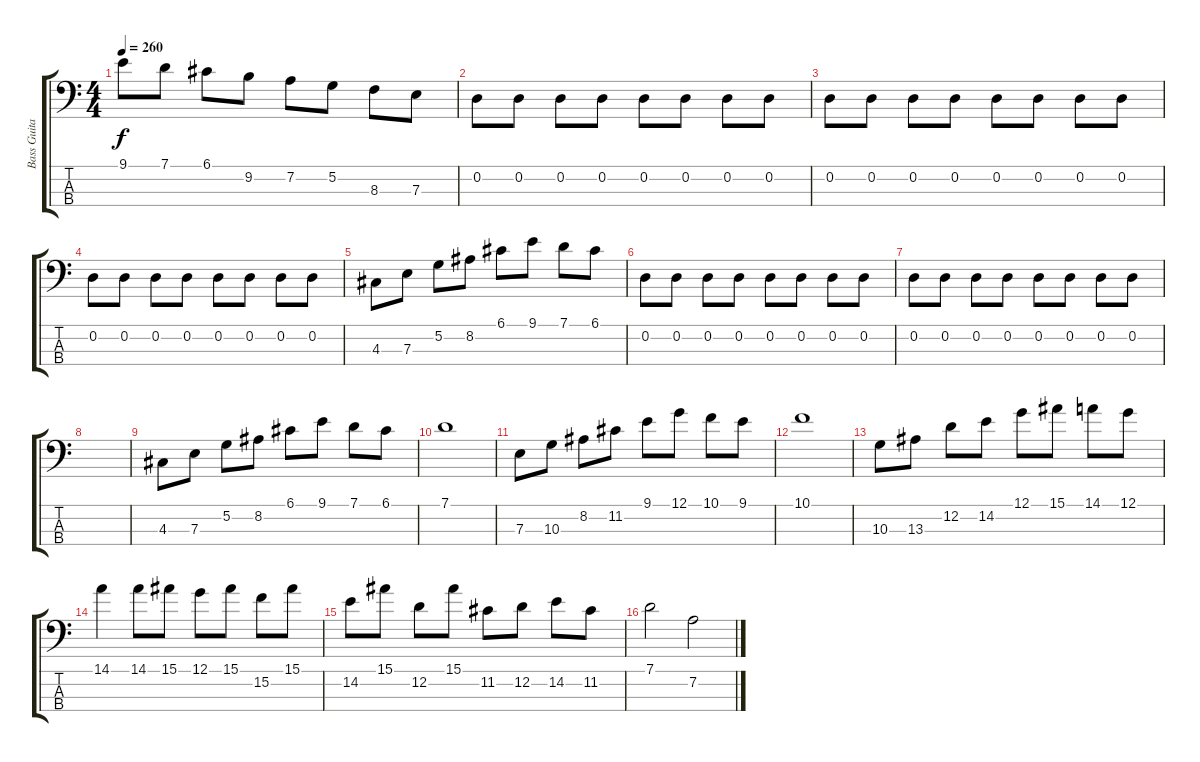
\track ("Bass Guitar" "Bass Guita") {instrument electricbassfinger}
\staff {score tabs}
\tuning (G2 D2 A1 E1) {hide}
\ts (4 4)
\tempo 260
\clef f4
\ks c
9.1.8{dy f} 7.1.8 6.1.8 9.2.8 7.2.8 5.2.8 8.3.8 7.3.8 |
0.2.8 0.2.8 0.2.8 0.2.8 0.2.8 0.2.8 0.2.8 0.2.8 |
0.2.8 0.2.8 0.2.8 0.2.8 0.2.8 0.2.8 0.2.8 0.2.8 |
0.2.8 0.2.8 0.2.8 0.2.8 0.2.8 0.2.8 0.2.8 0.2.8 |
4.3.8 7.3.8 5.2.8 8.2.8 6.1.8 9.1.8 7.1.8 6.1.8 |
0.2.8 0.2.8 0.2.8 0.2.8 0.2.8 0.2.8 0.2.8 0.2.8 |
0.2.8 0.2.8 0.2.8 0.2.8 0.2.8 0.2.8 0.2.8 0.2.8 |
|
4.3.8 7.3.8 5.2.8 8.2.8 6.1.8 9.1.8 7.1.8 6.1.8 |
7.1.1 |
7.3.8 10.3.8 8.2.8 11.2.8 9.1.8 12.1.8 10.1.8 9.1.8 |
10.1.1 |
10.3.8 13.3.8 12.2.8 14.2.8 12.1.8 15.1.8 14.1.8 12.1.8 |
14.1.4 14.1.8 15.1.8 12.1.8 15.1.8 15.2.8 15.1.8 |
14.2.8 15.1.8 12.2.8 15.1.8 11.2.8 12.2.8 14.2.8 11.2.8 |
7.1.2 7.2.2
